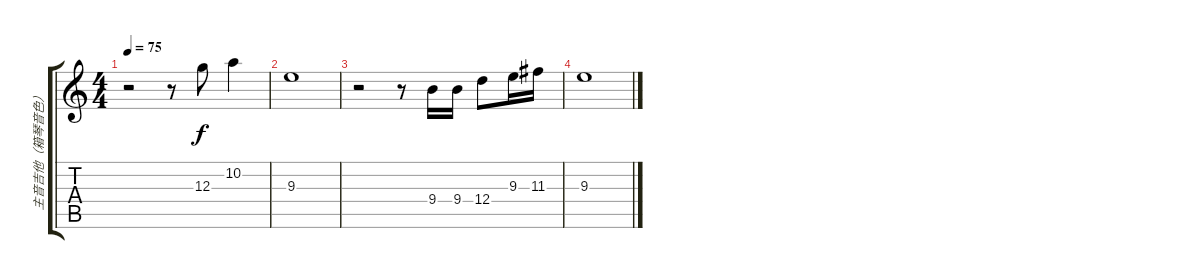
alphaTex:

\track ("主音吉他（箱琴音色）" "主音吉他（箱琴音色）") {instrument acousticguitarsteel}
\staff {score tabs}
\tuning (E4 B3 G3 D3 A2 E2) {hide}
\ts (4 4)
\tempo 75
\clef g2
\ks c
r.2{dy f} r.8 12.3.8 10.2.4 |
9.3.1 |
r.2 r.8 9.4.16 9.4.16 12.4.8 9.3.16 11.3.16 |
9.3.1
